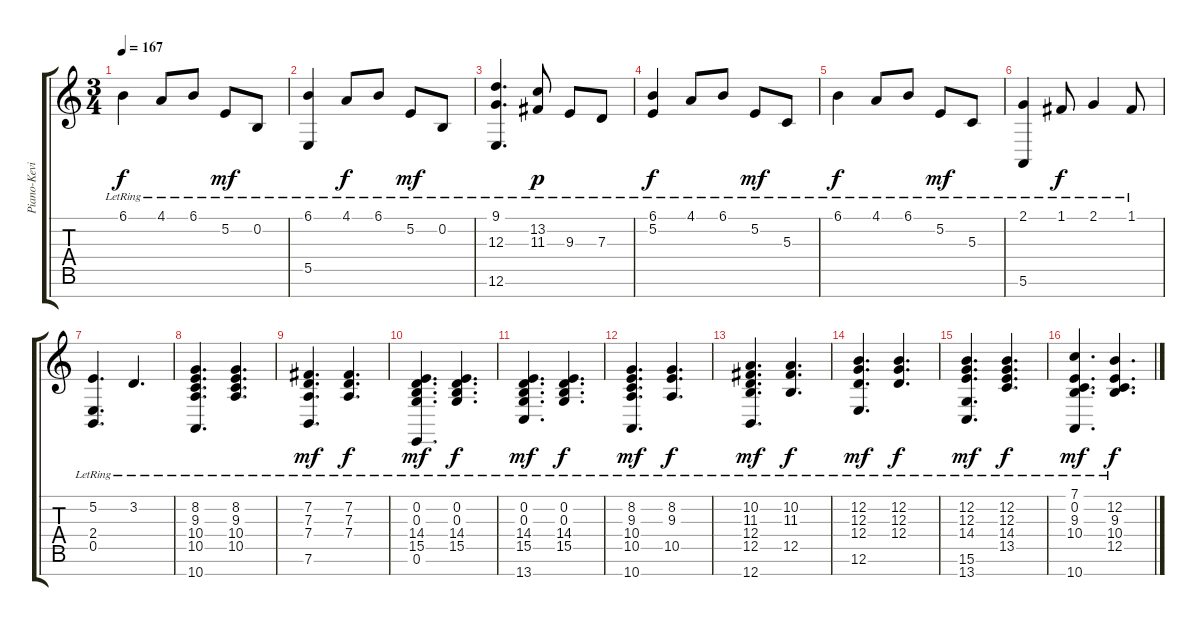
\track ("Piano-Kevin Moore" "Piano-Kevi") {instrument brightacousticpiano}
\staff {score tabs}
\tuning (F4 B3 G3 D3 B2 E2 B1) {hide}
\ts (3 4)
\tempo 167
\clef g2
\ks c
6.1{lr}.4{dy f} 4.1{lr}.8 6.1{lr}.8 5.2{lr}.8{dy mf} 0.2{lr}.8 |
(6.1{lr} 5.5{lr}).4 4.1{lr}.8{dy f} 6.1{lr}.8 5.2{lr}.8{dy mf} 0.2{lr}.8 |
(9.1{lr} 12.3{lr} 12.6{lr}).4{d} (13.2{lr} 11.3{lr}).8{dy p} 9.3{lr}.8 7.3{lr}.8 |
(6.1{lr} 5.2{lr}).4{dy f} 4.1{lr}.8 6.1{lr}.8 5.2{lr}.8{dy mf} 5.3{lr}.8 |
6.1{lr}.4{dy f} 4.1{lr}.8 6.1{lr}.8 5.2{lr}.8{dy mf} 5.3{lr}.8 |
(2.1{lr} 5.6{lr}).4 1.1{lr}.8{dy f} 2.1{lr}.4 1.1{lr}.8 |
(5.2{lr} 2.4{lr} 0.5{lr}).4{d} 3.2{lr}.4{d} |
(8.2{lr} 9.3{lr} 10.4{lr} 10.5{lr} 10.7{lr}).4{d} (8.2{lr} 9.3{lr} 10.4{lr} 10.5{lr}).4{d} |
(7.2{lr} 7.3{lr} 7.4{lr} 7.6{lr}).4{d dy mf} (7.2{lr} 7.3{lr} 7.4{lr}).4{d dy f} |
(0.2{lr} 0.3{lr} 14.4{lr} 15.5{lr} 0.6{lr}).4{d dy mf} (0.2{lr} 0.3{lr} 14.4{lr} 15.5{lr}).4{d dy f} |
(0.2{lr} 0.3{lr} 14.4{lr} 15.5{lr} 13.7{lr}).4{d dy mf} (0.2{lr} 0.3{lr} 14.4{lr} 15.5{lr}).4{d dy f} |
(8.2{lr} 9.3{lr} 10.4{lr} 10.5{lr} 10.7{lr}).4{d dy mf} (8.2{lr} 9.3{lr} 10.5{lr}).4{d dy f} |
(10.2{lr} 11.3{lr} 12.4{lr} 12.5{lr} 12.7{lr}).4{d dy mf} (10.2{lr} 11.3{lr} 12.5{lr}).4{d dy f} |
(12.2{lr} 12.3{lr} 12.4{lr} 12.6{lr}).4{d dy mf} (12.2{lr} 12.3{lr} 12.4{lr}).4{d dy f} |
(12.2{lr} 12.3{lr} 14.4{lr} 15.6{lr} 13.7{lr}).4{d dy mf} (12.2{lr} 12.3{lr} 14.4{lr} 13.5{lr}).4{d dy f} |
(7.1{lr} 0.2{lr} 9.3{lr} 10.4{lr} 10.7{lr}).4{d dy mf} (12.2{lr} 9.3{lr} 10.4{lr} 12.5{lr}).4{d dy f}
